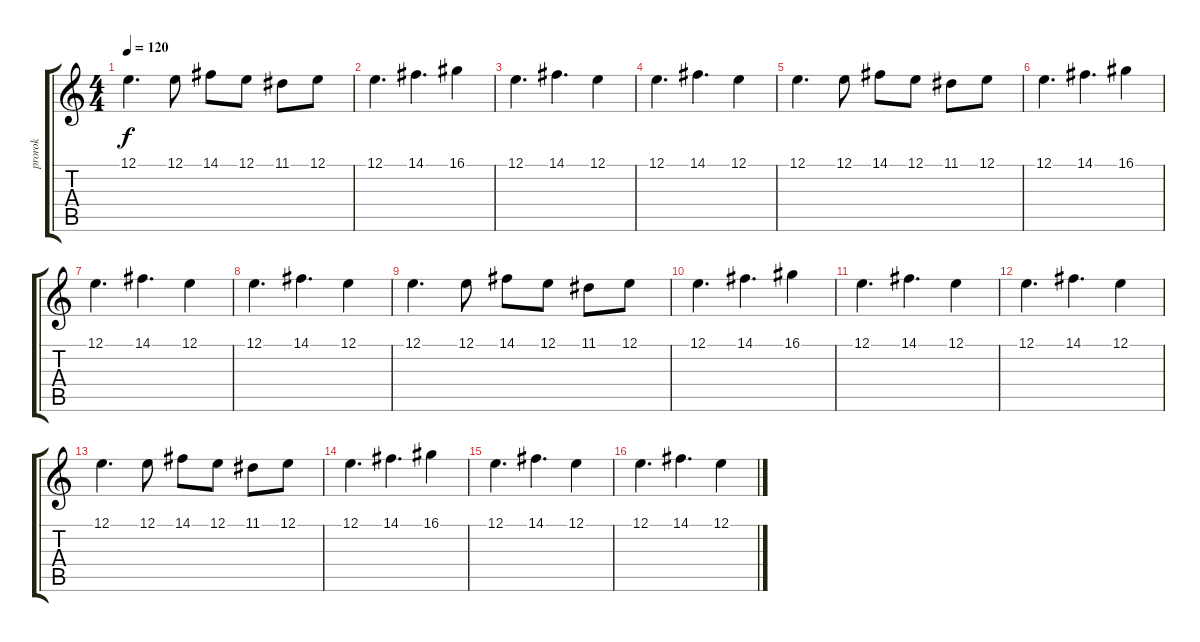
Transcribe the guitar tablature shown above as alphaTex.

\track ("prorok" "prorok") {instrument fx5brightness}
\staff {score tabs}
\tuning (E4 B3 G3 D3 A2 E2) {hide}
\ts (4 4)
\tempo 120
\clef g2
\ks c
12.1.4{d dy f} 12.1.8 14.1.8 12.1.8 11.1.8 12.1.8 |
12.1.4{d} 14.1.4{d} 16.1.4 |
12.1.4{d} 14.1.4{d} 12.1.4 |
12.1.4{d} 14.1.4{d} 12.1.4 |
12.1.4{d} 12.1.8 14.1.8 12.1.8 11.1.8 12.1.8 |
12.1.4{d} 14.1.4{d} 16.1.4 |
12.1.4{d} 14.1.4{d} 12.1.4 |
12.1.4{d} 14.1.4{d} 12.1.4 |
12.1.4{d} 12.1.8 14.1.8 12.1.8 11.1.8 12.1.8 |
12.1.4{d} 14.1.4{d} 16.1.4 |
12.1.4{d} 14.1.4{d} 12.1.4 |
12.1.4{d} 14.1.4{d} 12.1.4 |
12.1.4{d} 12.1.8 14.1.8 12.1.8 11.1.8 12.1.8 |
12.1.4{d} 14.1.4{d} 16.1.4 |
12.1.4{d} 14.1.4{d} 12.1.4 |
12.1.4{d} 14.1.4{d} 12.1.4
